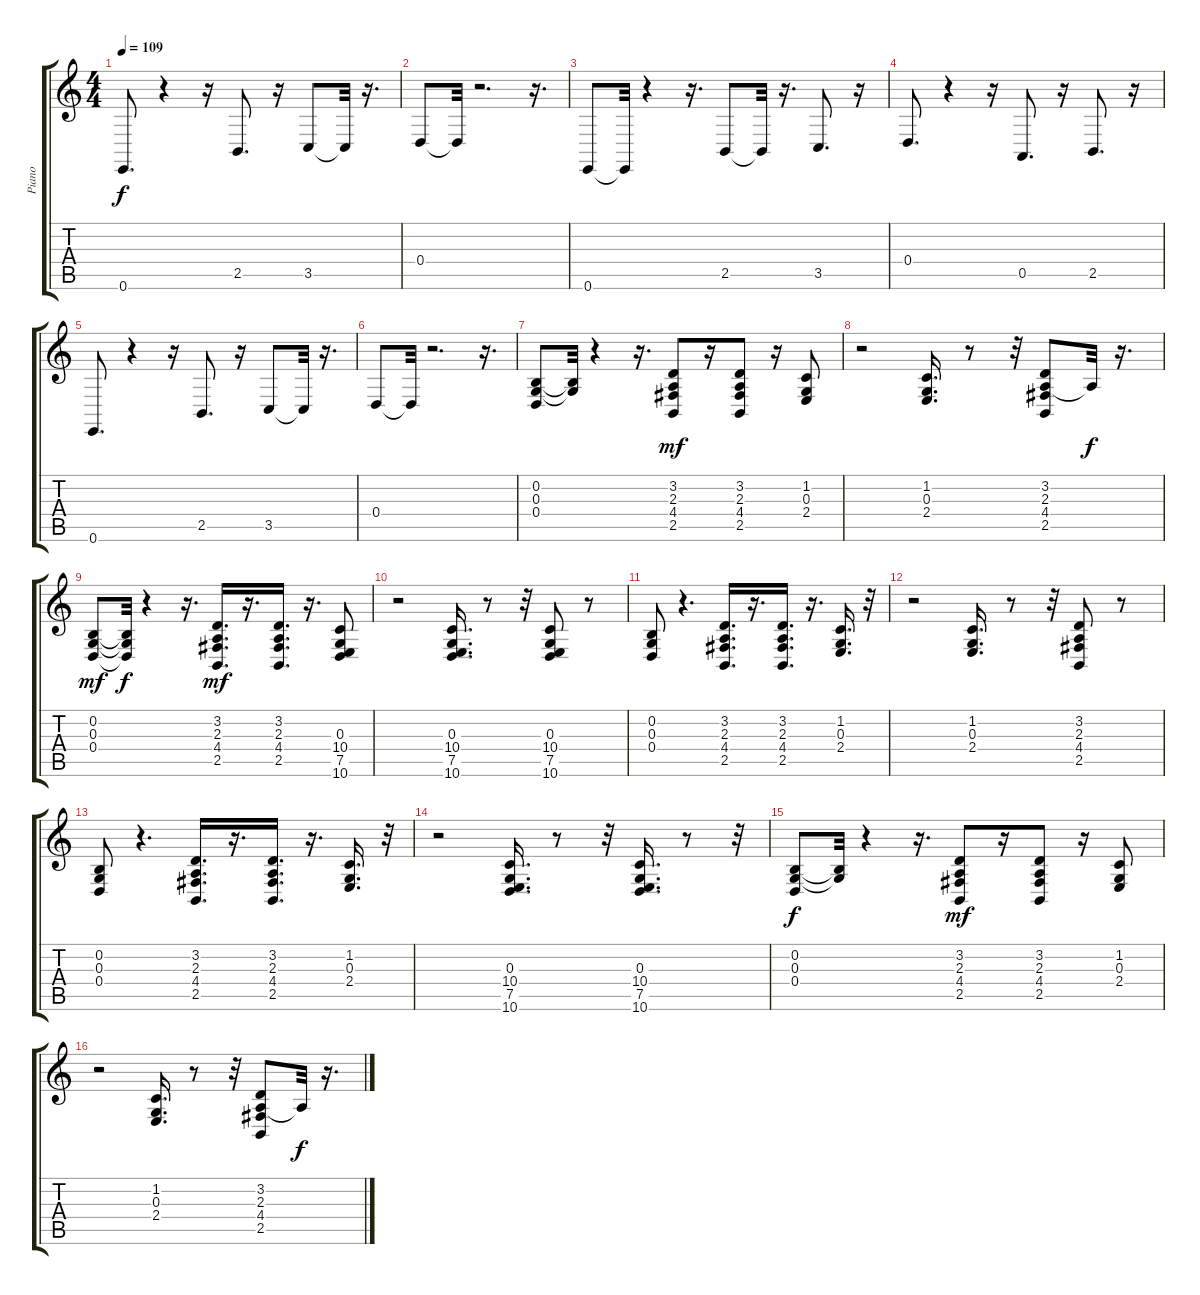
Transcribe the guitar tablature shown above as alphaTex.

\track ("Piano" "Piano") {instrument electricpiano2}
\staff {score tabs}
\tuning (E4 B3 G3 D3 A2 E2) {hide}
\ts (4 4)
\tempo 109
\clef g2
\ks c
0.6.8{d dy f} r.4 r.16 2.5.8{d} r.16 3.5.8 3.5{t}.32 r.16{d} |
0.4.8 0.4{t}.32 r.2{d} r.16{d} |
0.6.8 0.6{t}.32 r.4 r.16{d} 2.5.8 2.5{t}.32 r.16{d} 3.5.8{d} r.16 |
0.4.8{d} r.4 r.16 0.5.8{d} r.16 2.5.8{d} r.16 |
0.6.8{d} r.4 r.16 2.5.8{d} r.16 3.5.8 3.5{t}.32 r.16{d} |
0.4.8 0.4{t}.32 r.2{d} r.16{d} |
(0.2 0.3 0.4).8 (0.2{t} 0.3{t}).32 r.4 r.16{d} (3.2 2.3 4.4 2.5).8{dy mf} r.16 (3.2 2.3 4.4 2.5).8 r.16 (1.2 0.3 2.4).8 |
r.2 (1.2 0.3 2.4).16{d} r.8 r.32 (3.2 2.3 4.4 2.5).8 2.3{t}.32{dy f} r.16{d} |
(0.2 0.3 0.4).8{dy mf} (0.2{t} 0.3{t} 0.4{t}).32{dy f} r.4 r.16{d} (3.2 2.3 4.4 2.5).16{d dy mf} r.16{d} (3.2 2.3 4.4 2.5).16{d} r.16{d} (0.3 10.4 7.5 10.6).8 |
r.2 (0.3 10.4 7.5 10.6).16{d} r.8 r.32 (0.3 10.4 7.5 10.6).8 r.8 |
(0.2 0.3 0.4).8 r.4{d} (3.2 2.3 4.4 2.5).16{d} r.16{d} (3.2 2.3 4.4 2.5).16{d} r.16{d} (1.2 0.3 2.4).16{d} r.32 |
r.2 (1.2 0.3 2.4).16{d} r.8 r.32 (3.2 2.3 4.4 2.5).8 r.8 |
(0.2 0.3 0.4).8 r.4{d} (3.2 2.3 4.4 2.5).16{d} r.16{d} (3.2 2.3 4.4 2.5).16{d} r.16{d} (1.2 0.3 2.4).16{d} r.32 |
r.2 (0.3 10.4 7.5 10.6).16{d} r.8 r.32 (0.3 10.4 7.5 10.6).16{d} r.8 r.32 |
(0.2 0.3 0.4).8{dy f} (0.2{t} 0.3{t}).32 r.4 r.16{d} (3.2 2.3 4.4 2.5).8{dy mf} r.16 (3.2 2.3 4.4 2.5).8 r.16 (1.2 0.3 2.4).8 |
r.2 (1.2 0.3 2.4).16{d} r.8 r.32 (3.2 2.3 4.4 2.5).8 2.3{t}.32{dy f} r.16{d}
